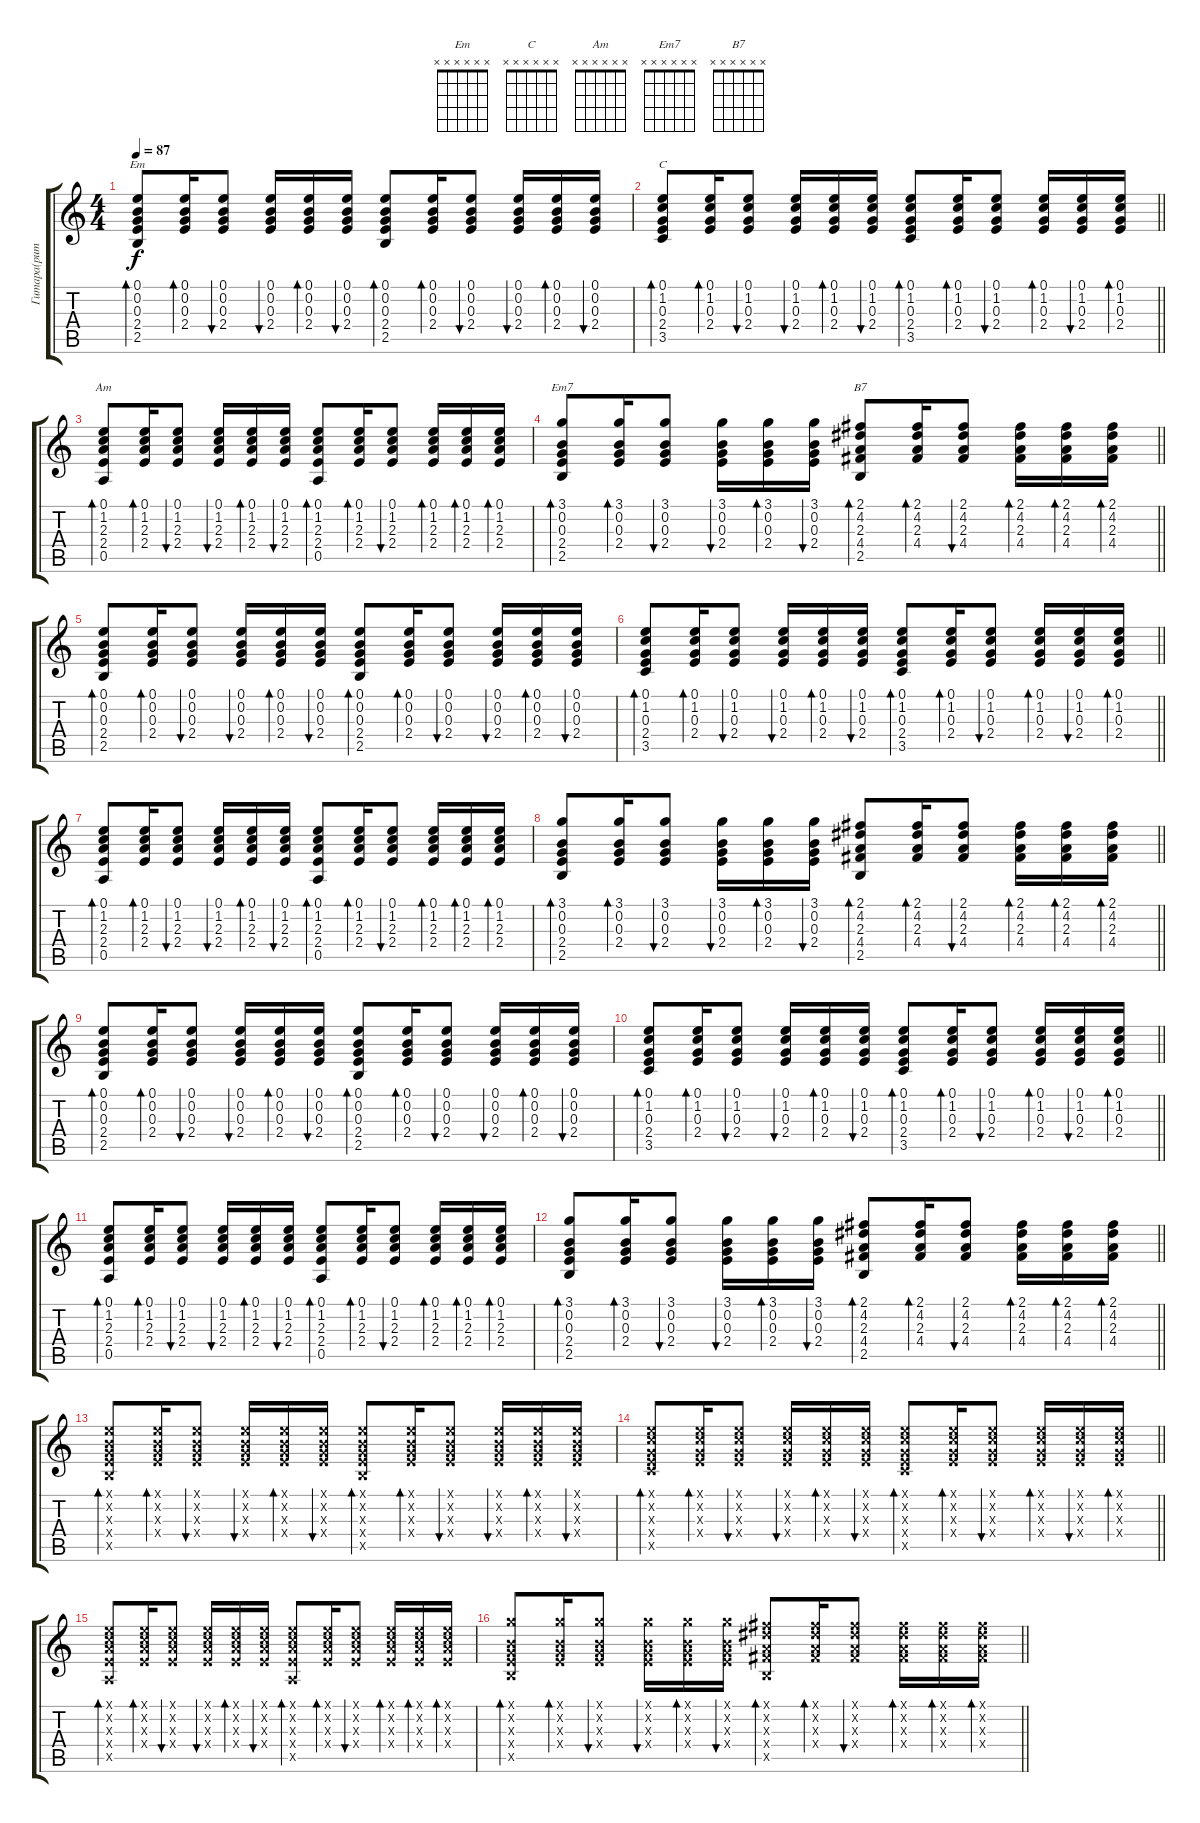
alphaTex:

\track ("Гитара(ритм)" "Гитара(рит") {instrument acousticguitarsteel}
\staff {score tabs}
\tuning (E4 B3 G3 D3 A2 E2) {hide}
\chord ("Em" x x x x x x)
\chord ("C" x x x x x x)
\chord ("Am" x x x x x x)
\chord ("Em7" x x x x x x)
\chord ("B7" x x x x x x)
\ts (4 4)
\tempo 87
\clef g2
\ks c
(0.1 0.2 0.3 2.4 2.5).8{bd 30 ch "Em" dy f} (0.1 0.2 0.3 2.4).16{bd 30} (0.1 0.2 0.3 2.4).8{bu 30} (0.1 0.2 0.3 2.4).16{bu 30} (0.1 0.2 0.3 2.4).16{bd 30} (0.1 0.2 0.3 2.4).16{bu 30} (0.1 0.2 0.3 2.4 2.5).8{bd 30} (0.1 0.2 0.3 2.4).16{bd 30} (0.1 0.2 0.3 2.4).8{bu 30} (0.1 0.2 0.3 2.4).16{bu 30} (0.1 0.2 0.3 2.4).16{bd 30} (0.1 0.2 0.3 2.4).16{bu 30} |
\barLineRight lightlight
(0.1 1.2 0.3 2.4 3.5).8{bd 30 ch "C"} (0.1 1.2 0.3 2.4).16{bd 30} (0.1 1.2 0.3 2.4).8{bu 30} (0.1 1.2 0.3 2.4).16{bu 30} (0.1 1.2 0.3 2.4).16{bd 30} (0.1 1.2 0.3 2.4).16{bu 30} (0.1 1.2 0.3 2.4 3.5).8{bd 30} (0.1 1.2 0.3 2.4).16{bd 30} (0.1 1.2 0.3 2.4).8{bu 30} (0.1 1.2 0.3 2.4).16{bd 30} (0.1 1.2 0.3 2.4).16{bu 30} (0.1 1.2 0.3 2.4).16{bd 30} |
(0.1 1.2 2.3 2.4 0.5).8{bd 30 ch "Am"} (0.1 1.2 2.3 2.4).16{bd 30} (0.1 1.2 2.3 2.4).8{bu 30} (0.1 1.2 2.3 2.4).16{bu 30} (0.1 1.2 2.3 2.4).16{bd 30} (0.1 1.2 2.3 2.4).16{bu 30} (0.1 1.2 2.3 2.4 0.5).8{bd 30} (0.1 1.2 2.3 2.4).16{bd 30} (0.1 1.2 2.3 2.4).8{bu 30} (0.1 1.2 2.3 2.4).16{bd 30} (0.1 1.2 2.3 2.4).16{bd 30} (0.1 1.2 2.3 2.4).16{bd 30} |
\barLineRight lightlight
(3.1 0.2 0.3 2.4 2.5).8{bd 30 ch "Em7"} (3.1 0.2 0.3 2.4).16{bd 30} (3.1 0.2 0.3 2.4).8{bu 30} (3.1 0.2 0.3 2.4).16{bu 30} (3.1 0.2 0.3 2.4).16{bd 30} (3.1 0.2 0.3 2.4).16{bu 30} (2.1 4.2 2.3 4.4 2.5).8{bd 30 ch "B7"} (2.1 4.2 2.3 4.4).16{bd 30} (2.1 4.2 2.3 4.4).8{bu 30} (2.1 4.2 2.3 4.4).16{bd 30} (2.1 4.2 2.3 4.4).16{bd 30} (2.1 4.2 2.3 4.4).16{bd 30} |
(0.1 0.2 0.3 2.4 2.5).8{bd 30} (0.1 0.2 0.3 2.4).16{bd 30} (0.1 0.2 0.3 2.4).8{bu 30} (0.1 0.2 0.3 2.4).16{bu 30} (0.1 0.2 0.3 2.4).16{bd 30} (0.1 0.2 0.3 2.4).16{bu 30} (0.1 0.2 0.3 2.4 2.5).8{bd 30} (0.1 0.2 0.3 2.4).16{bd 30} (0.1 0.2 0.3 2.4).8{bu 30} (0.1 0.2 0.3 2.4).16{bu 30} (0.1 0.2 0.3 2.4).16{bd 30} (0.1 0.2 0.3 2.4).16{bu 30} |
\barLineRight lightlight
(0.1 1.2 0.3 2.4 3.5).8{bd 30} (0.1 1.2 0.3 2.4).16{bd 30} (0.1 1.2 0.3 2.4).8{bu 30} (0.1 1.2 0.3 2.4).16{bu 30} (0.1 1.2 0.3 2.4).16{bd 30} (0.1 1.2 0.3 2.4).16{bu 30} (0.1 1.2 0.3 2.4 3.5).8{bd 30} (0.1 1.2 0.3 2.4).16{bd 30} (0.1 1.2 0.3 2.4).8{bu 30} (0.1 1.2 0.3 2.4).16{bd 30} (0.1 1.2 0.3 2.4).16{bu 30} (0.1 1.2 0.3 2.4).16{bd 30} |
(0.1 1.2 2.3 2.4 0.5).8{bd 30} (0.1 1.2 2.3 2.4).16{bd 30} (0.1 1.2 2.3 2.4).8{bu 30} (0.1 1.2 2.3 2.4).16{bu 30} (0.1 1.2 2.3 2.4).16{bd 30} (0.1 1.2 2.3 2.4).16{bu 30} (0.1 1.2 2.3 2.4 0.5).8{bd 30} (0.1 1.2 2.3 2.4).16{bd 30} (0.1 1.2 2.3 2.4).8{bu 30} (0.1 1.2 2.3 2.4).16{bd 30} (0.1 1.2 2.3 2.4).16{bd 30} (0.1 1.2 2.3 2.4).16{bd 30} |
\barLineRight lightlight
(3.1 0.2 0.3 2.4 2.5).8{bd 30} (3.1 0.2 0.3 2.4).16{bd 30} (3.1 0.2 0.3 2.4).8{bu 30} (3.1 0.2 0.3 2.4).16{bu 30} (3.1 0.2 0.3 2.4).16{bd 30} (3.1 0.2 0.3 2.4).16{bu 30} (2.1 4.2 2.3 4.4 2.5).8{bd 30} (2.1 4.2 2.3 4.4).16{bd 30} (2.1 4.2 2.3 4.4).8{bu 30} (2.1 4.2 2.3 4.4).16{bd 30} (2.1 4.2 2.3 4.4).16{bd 30} (2.1 4.2 2.3 4.4).16{bd 30} |
(0.1 0.2 0.3 2.4 2.5).8{bd 30} (0.1 0.2 0.3 2.4).16{bd 30} (0.1 0.2 0.3 2.4).8{bu 30} (0.1 0.2 0.3 2.4).16{bu 30} (0.1 0.2 0.3 2.4).16{bd 30} (0.1 0.2 0.3 2.4).16{bu 30} (0.1 0.2 0.3 2.4 2.5).8{bd 30} (0.1 0.2 0.3 2.4).16{bd 30} (0.1 0.2 0.3 2.4).8{bu 30} (0.1 0.2 0.3 2.4).16{bu 30} (0.1 0.2 0.3 2.4).16{bd 30} (0.1 0.2 0.3 2.4).16{bu 30} |
\barLineRight lightlight
(0.1 1.2 0.3 2.4 3.5).8{bd 30} (0.1 1.2 0.3 2.4).16{bd 30} (0.1 1.2 0.3 2.4).8{bu 30} (0.1 1.2 0.3 2.4).16{bu 30} (0.1 1.2 0.3 2.4).16{bd 30} (0.1 1.2 0.3 2.4).16{bu 30} (0.1 1.2 0.3 2.4 3.5).8{bd 30} (0.1 1.2 0.3 2.4).16{bd 30} (0.1 1.2 0.3 2.4).8{bu 30} (0.1 1.2 0.3 2.4).16{bd 30} (0.1 1.2 0.3 2.4).16{bu 30} (0.1 1.2 0.3 2.4).16{bd 30} |
(0.1 1.2 2.3 2.4 0.5).8{bd 30} (0.1 1.2 2.3 2.4).16{bd 30} (0.1 1.2 2.3 2.4).8{bu 30} (0.1 1.2 2.3 2.4).16{bu 30} (0.1 1.2 2.3 2.4).16{bd 30} (0.1 1.2 2.3 2.4).16{bu 30} (0.1 1.2 2.3 2.4 0.5).8{bd 30} (0.1 1.2 2.3 2.4).16{bd 30} (0.1 1.2 2.3 2.4).8{bu 30} (0.1 1.2 2.3 2.4).16{bd 30} (0.1 1.2 2.3 2.4).16{bd 30} (0.1 1.2 2.3 2.4).16{bd 30} |
\barLineRight lightlight
(3.1 0.2 0.3 2.4 2.5).8{bd 30} (3.1 0.2 0.3 2.4).16{bd 30} (3.1 0.2 0.3 2.4).8{bu 30} (3.1 0.2 0.3 2.4).16{bu 30} (3.1 0.2 0.3 2.4).16{bd 30} (3.1 0.2 0.3 2.4).16{bu 30} (2.1 4.2 2.3 4.4 2.5).8{bd 30} (2.1 4.2 2.3 4.4).16{bd 30} (2.1 4.2 2.3 4.4).8{bu 30} (2.1 4.2 2.3 4.4).16{bd 30} (2.1 4.2 2.3 4.4).16{bd 30} (2.1 4.2 2.3 4.4).16{bd 30} |
(0.1{x} 0.2{x} 0.3{x} 2.4{x} 2.5{x}).8{bd 30} (0.1{x} 0.2{x} 0.3{x} 2.4{x}).16{bd 30} (0.1{x} 0.2{x} 0.3{x} 2.4{x}).8{bu 30} (0.1{x} 0.2{x} 0.3{x} 2.4{x}).16{bu 30} (0.1{x} 0.2{x} 0.3{x} 2.4{x}).16{bd 30} (0.1{x} 0.2{x} 0.3{x} 2.4{x}).16{bu 30} (0.1{x} 0.2{x} 0.3{x} 2.4{x} 2.5{x}).8{bd 30} (0.1{x} 0.2{x} 0.3{x} 2.4{x}).16{bd 30} (0.1{x} 0.2{x} 0.3{x} 2.4{x}).8{bu 30} (0.1{x} 0.2{x} 0.3{x} 2.4{x}).16{bu 30} (0.1{x} 0.2{x} 0.3{x} 2.4{x}).16{bd 30} (0.1{x} 0.2{x} 0.3{x} 2.4{x}).16{bu 30} |
\barLineRight lightlight
(0.1{x} 1.2{x} 0.3{x} 2.4{x} 3.5{x}).8{bd 30} (0.1{x} 1.2{x} 0.3{x} 2.4{x}).16{bd 30} (0.1{x} 1.2{x} 0.3{x} 2.4{x}).8{bu 30} (0.1{x} 1.2{x} 0.3{x} 2.4{x}).16{bu 30} (0.1{x} 1.2{x} 0.3{x} 2.4{x}).16{bd 30} (0.1{x} 1.2{x} 0.3{x} 2.4{x}).16{bu 30} (0.1{x} 1.2{x} 0.3{x} 2.4{x} 3.5{x}).8{bd 30} (0.1{x} 1.2{x} 0.3{x} 2.4{x}).16{bd 30} (0.1{x} 1.2{x} 0.3{x} 2.4{x}).8{bu 30} (0.1{x} 1.2{x} 0.3{x} 2.4{x}).16{bd 30} (0.1{x} 1.2{x} 0.3{x} 2.4{x}).16{bu 30} (0.1{x} 1.2{x} 0.3{x} 2.4{x}).16{bd 30} |
(0.1{x} 1.2{x} 2.3{x} 2.4{x} 0.5{x}).8{bd 30} (0.1{x} 1.2{x} 2.3{x} 2.4{x}).16{bd 30} (0.1{x} 1.2{x} 2.3{x} 2.4{x}).8{bu 30} (0.1{x} 1.2{x} 2.3{x} 2.4{x}).16{bu 30} (0.1{x} 1.2{x} 2.3{x} 2.4{x}).16{bd 30} (0.1{x} 1.2{x} 2.3{x} 2.4{x}).16{bu 30} (0.1{x} 1.2{x} 2.3{x} 2.4{x} 0.5{x}).8{bd 30} (0.1{x} 1.2{x} 2.3{x} 2.4{x}).16{bd 30} (0.1{x} 1.2{x} 2.3{x} 2.4{x}).8{bu 30} (0.1{x} 1.2{x} 2.3{x} 2.4{x}).16{bd 30} (0.1{x} 1.2{x} 2.3{x} 2.4{x}).16{bd 30} (0.1{x} 1.2{x} 2.3{x} 2.4{x}).16{bd 30} |
\barLineRight lightlight
(3.1{x} 0.2{x} 0.3{x} 2.4{x} 2.5{x}).8{bd 30} (3.1{x} 0.2{x} 0.3{x} 2.4{x}).16{bd 30} (3.1{x} 0.2{x} 0.3{x} 2.4{x}).8{bu 30} (3.1{x} 0.2{x} 0.3{x} 2.4{x}).16{bu 30} (3.1{x} 0.2{x} 0.3{x} 2.4{x}).16{bd 30} (3.1{x} 0.2{x} 0.3{x} 2.4{x}).16{bu 30} (2.1{x} 4.2{x} 2.3{x} 4.4{x} 2.5{x}).8{bd 30} (2.1{x} 4.2{x} 2.3{x} 4.4{x}).16{bd 30} (2.1{x} 4.2{x} 2.3{x} 4.4{x}).8{bu 30} (2.1{x} 4.2{x} 2.3{x} 4.4{x}).16{bd 30} (2.1{x} 4.2{x} 2.3{x} 4.4{x}).16{bd 30} (2.1{x} 4.2{x} 2.3{x} 4.4{x}).16{bd 30}
